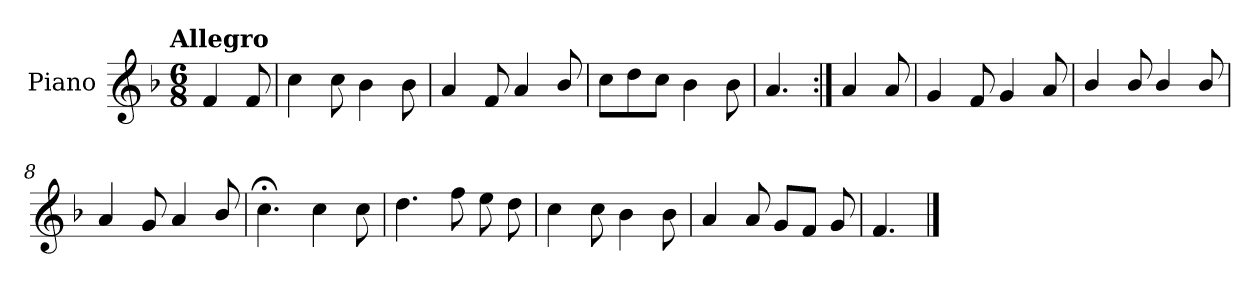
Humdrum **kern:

**kern
*part1
*staff1
*I"Piano
*I'Pno.
*clefG2
*k[b-]
!!LO:TX:omd:t=Allegro
*M6/8
*MM144
=
4f/
8f/
=1
4cc\
8cc\
4b-\
8b-\
=2
4a/
8f/
4a/
8b-/
=3
8cc\L
8dd\
8cc\J
4b-\
8b-\
!!LO:LB:g=z
=4
4.a/
=5:|!
4a/
8a/
=6
4g/
8f/
4g/
8a/
=7
4b-/
8b-/
4b-/
8b-/
=8
4a/
8g/
4a/
8b-/
=9
4.cc;<\
4cc\
8cc\
!!LO:LB:g=z
=10
4.dd\
8ff\
8ee\
8dd\
=11
4cc\
8cc\
4b-\
8b-\
=12
4a/
8a/
8g/L
8f/J
8g/
=13
4.f/
==
*-
